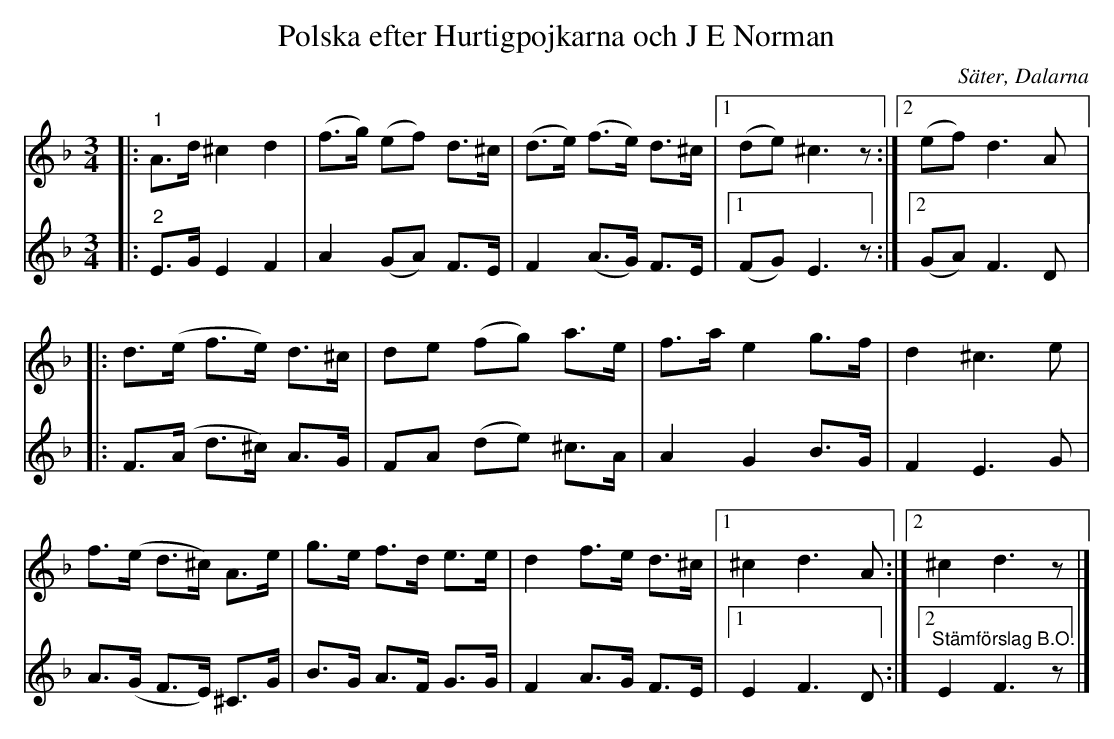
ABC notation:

X:1
T:Polska efter Hurtigpojkarna och J E Norman
O:Säter, Dalarna
L:1/8
M:3/4
K:Dm
V:1
|:"^1" A>d ^c2 d2 | (f>g) (ef) d>^c | (d>e) (f>e) d>^c |1 (de) ^c3 z :|2 (ef) d3 A |:
d>(e f>e) d>^c | de (fg) a>e | f>a e2 g>f | d2 ^c3 e |
f>(e d>^c) A>e | g>e f>d e>e | d2 f>e d>^c |1 ^c2 d3 A :|2 ^c2 d3 z |]
V:2
|:"^2" E>G E2 F2 | A2 (GA) F>E | F2 (A>G) F>E |1 (FG) E3 z :|2 (GA) F3 D |:
F>(A d>^c) A>G | FA (de) ^c>A | A2 G2 B>G | F2 E3 G |
A>(G F>E) ^C>G | B>G A>F G>G | F2 A>G F>E |1 E2 F3 D :|2 "^Stämförslag B.O." E2 F3 z |]
